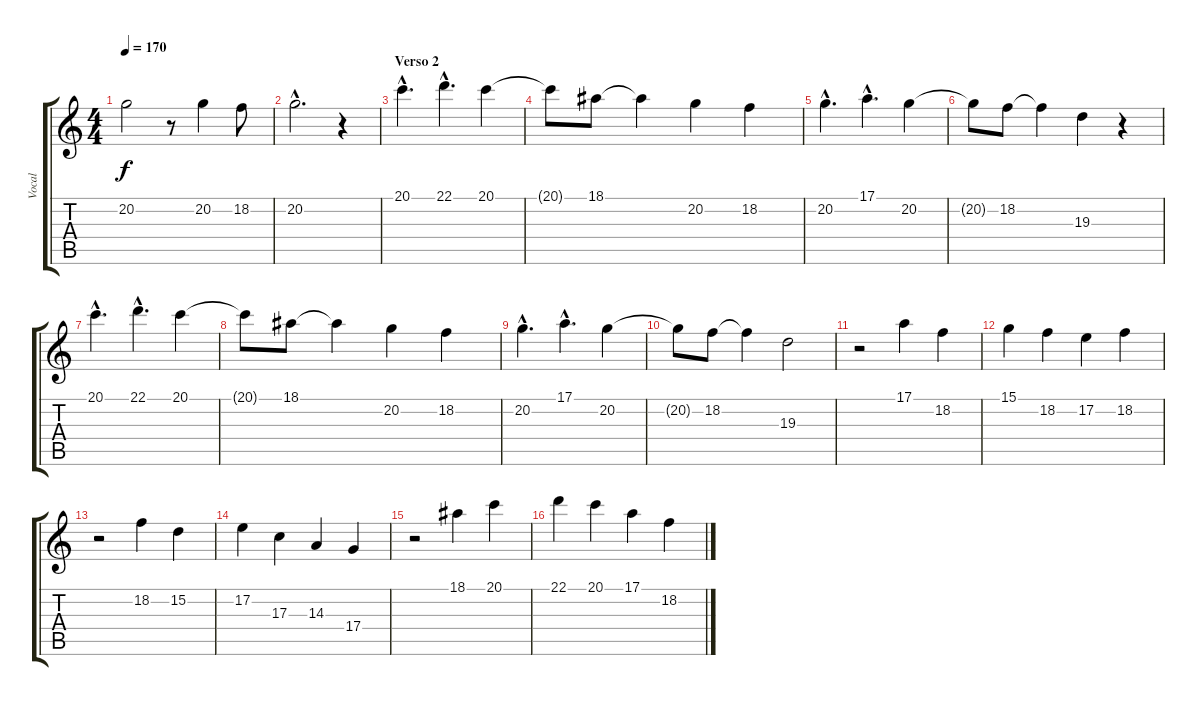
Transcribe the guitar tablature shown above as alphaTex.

\track ("Vocal" "Vocal") {instrument lead2sawtooth}
\staff {score tabs}
\tuning (E4 B3 G3 D3 A2 E2) {hide}
\ts (4 4)
\tempo 170
\clef g2
\ks c
20.2.2{dy f} r.8 20.2.4 18.2.8 |
20.2{hac}.2{d} r.4 |
\section ("" "Verso 2")
20.1{hac}.4{d} 22.1{hac}.4{d} 20.1.4 |
20.1{t}.8 18.1.8 18.1{t}.4 20.2.4 18.2.4 |
20.2{hac}.4{d} 17.1{hac}.4{d} 20.2.4 |
20.2{t}.8 18.2.8 18.2{t}.4 19.3.4 r.4 |
20.1{hac}.4{d} 22.1{hac}.4{d} 20.1.4 |
20.1{t}.8 18.1.8 18.1{t}.4 20.2.4 18.2.4 |
20.2{hac}.4{d} 17.1{hac}.4{d} 20.2.4 |
20.2{t}.8 18.2.8 18.2{t}.4 19.3.2 |
r.2 17.1.4 18.2.4 |
15.1.4 18.2.4 17.2.4 18.2.4 |
r.2 18.2.4 15.2.4 |
17.2.4 17.3.4 14.3.4 17.4.4 |
r.2 18.1.4 20.1.4 |
22.1.4 20.1.4 17.1.4 18.2.4
